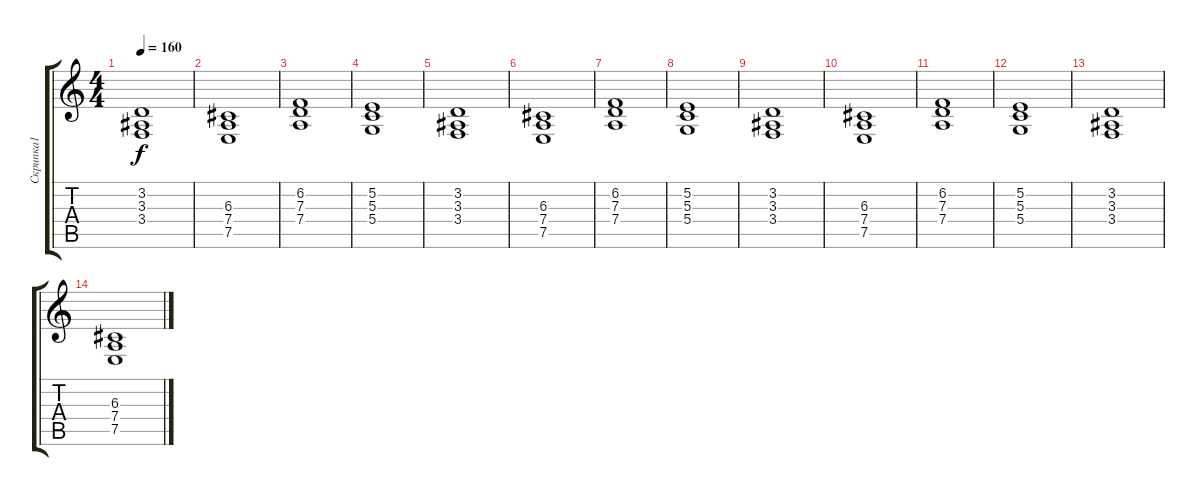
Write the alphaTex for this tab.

\track ("Скрипка1" "Скрипка1") {instrument stringensemble1}
\staff {score tabs}
\tuning (E4 B3 G3 D3 A2 E2) {hide}
\ts (4 4)
\tempo 160
\clef g2
\ks c
(3.2 3.3 3.4).1{dy f} |
(6.3 7.4 7.5).1 |
(6.2 7.3 7.4).1 |
(5.2 5.3 5.4).1 |
(3.2 3.3 3.4).1 |
(6.3 7.4 7.5).1 |
(6.2 7.3 7.4).1 |
(5.2 5.3 5.4).1 |
(3.2 3.3 3.4).1 |
(6.3 7.4 7.5).1 |
(6.2 7.3 7.4).1 |
(5.2 5.3 5.4).1 |
(3.2 3.3 3.4).1 |
(6.3 7.4 7.5).1
